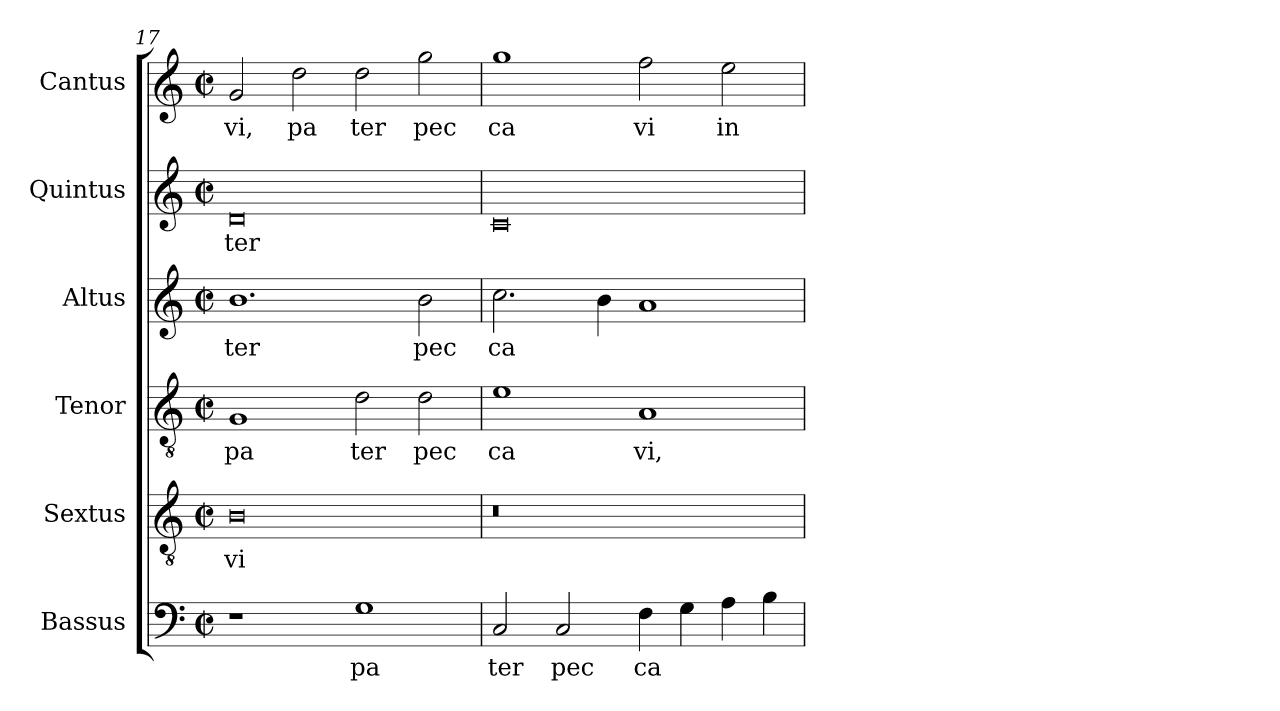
**kern	**text	**kern	**text	**kern	**text	**kern	**text	**kern	**text	**kern	**text
*part6	*part6	*part5	*part5	*part4	*part4	*part3	*part3	*part2	*part2	*part1	*part1
*staff6	*staff6	*staff5	*staff5	*staff4	*staff4	*staff3	*staff3	*staff2	*staff2	*staff1	*staff1
*I"Bassus	*	*I"Sextus	*	*I"Tenor	*	*I"Altus	*	*I"Quintus	*	*I"Cantus	*
*clefF4	*	*clefGv2	*	*clefGv2	*	*clefG2	*	*clefG2	*	*clefG2	*
*M2/2	*	*M2/2	*	*M2/2	*	*M2/2	*	*M2/2	*	*M2/2	*
*met(c|)	*	*met(c|)	*	*met(c|)	*	*met(c|)	*	*met(c|)	*	*met(c|)	*
=17	=17	=17	=17	=17	=17	=17	=17	=17	=17	=17	=17
!	!	!	!LO:LY:b:cj	!	!LO:LY:b:cj	!	!LO:LY:b:cj	!	!LO:LY:b:cj	!	!LO:LY:b:cj
1r	.	0B	vi	1G	pa	1.b	ter	0d	ter	2g/	vi,
!	!	!	!	!	!	!	!	!	!	!	!LO:LY:b:cj
.	.	.	.	.	.	.	.	.	.	2dd\	pa
!	!LO:LY:b:cj	!	!	!	!LO:LY:b:cj	!	!	!	!	!	!LO:LY:b:cj
1G	pa	.	.	2d\	ter	.	.	.	.	2dd\	ter
!	!	!	!	!	!LO:LY:b:cj	!	!LO:LY:b:cj	!	!	!	!LO:LY:b:cj
.	.	.	.	2d\	pec	2b\	pec	.	.	2gg\	pec
=18	=18	=18	=18	=18	=18	=18	=18	=18	=18	=18	=18
!	!LO:LY:b:cj	!	!	!	!LO:LY:b:cj	!	!LO:LY:b:cj	!	!	!	!LO:LY:b:cj
2C/	ter	0r	.	1e	ca	2.cc\	ca	0c	.	1gg	ca
!	!LO:LY:b:cj	!	!	!	!	!	!	!	!	!	!
2C/	pec	.	.	.	.	.	.	.	.	.	.
.	.	.	.	.	.	4b\	.	.	.	.	.
!	!LO:LY:b:cj	!	!	!	!LO:LY:b:cj	!	!	!	!	!	!LO:LY:b:cj
4F\	ca	.	.	1A	vi,	1a	.	.	.	2ff\	vi
4G\	.	.	.	.	.	.	.	.	.	.	.
!	!	!	!	!	!	!	!	!	!	!	!LO:LY:b:cj
4A\	.	.	.	.	.	.	.	.	.	2ee\	in
4B\	.	.	.	.	.	.	.	.	.	.	.
=	=	=	=	=	=	=	=	=	=	=	=
*-	*-	*-	*-	*-	*-	*-	*-	*-	*-	*-	*-
